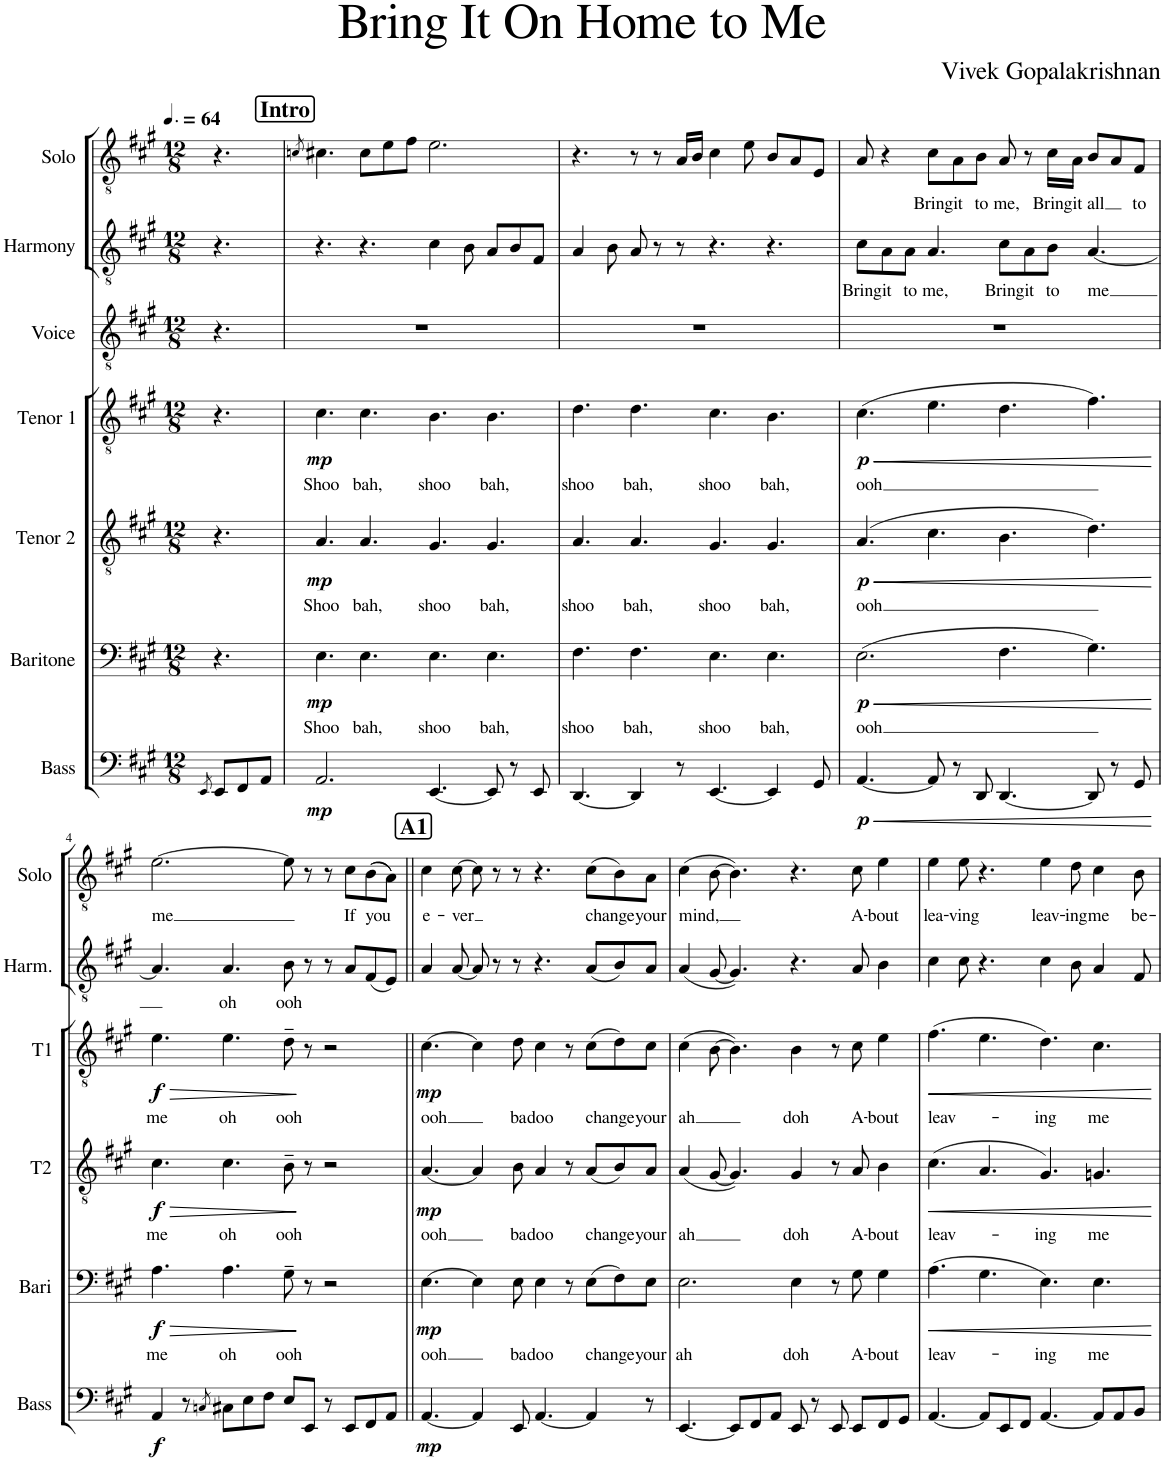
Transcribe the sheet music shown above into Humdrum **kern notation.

**kern	**dynam	**kern	**text	**dynam	**kern	**text	**dynam	**kern	**text	**dynam	**kern	**kern	**text	**kern	**text
*part7	*part7	*part6	*part6	*part6	*part5	*part5	*part5	*part4	*part4	*part4	*part3	*part2	*part2	*part1	*part1
*staff7	*staff7	*staff6	*staff6	*staff6	*staff5	*staff5	*staff5	*staff4	*staff4	*staff4	*staff3	*staff2	*staff2	*staff1	*staff1
*I"Bass	*	*I"Baritone	*	*	*I"Tenor 2	*	*	*I"Tenor 1	*	*	*I"Voice	*I"Harmony	*	*I"Solo	*
*I'Bass	*	*I'Bari	*	*	*I'T2	*	*	*I'T1	*	*	*I'Vo.	*I'Harm.	*	*I'Solo	*
*clefF4	*	*clefF4	*	*	*clefGv2	*	*	*clefGv2	*	*	*clefGv2	*clefGv2	*	*clefGv2	*
*k[f#c#g#]	*	*k[f#c#g#]	*	*	*k[f#c#g#]	*	*	*k[f#c#g#]	*	*	*k[f#c#g#]	*k[f#c#g#]	*	*k[f#c#g#]	*
*M12/8	*	*M12/8	*	*	*M12/8	*	*	*M12/8	*	*	*M12/8	*M12/8	*	*M12/8	*
*MM96	*	*MM96	*	*	*MM96	*	*	*MM96	*	*	*MM96	*MM96	*	*MM96	*
=	=	=	=	=	=	=	=	=	=	=	=	=	=	=	=
8qEE/	.	.	.	.	.	.	.	.	.	.	.	.	.	.	.
8EE/L	.	4.r	.	.	4.r	.	.	4.r	.	.	4.r	4.r	.	4.r	.
8FF#/	.	.	.	.	.	.	.	.	.	.	.	.	.	.	.
8AA/J	.	.	.	.	.	.	.	.	.	.	.	.	.	.	.
!!LO:REH:place=s1:a:B:cj:fs=14:t=Intro
=1	=1	=1	=1	=1	=1	=1	=1	=1	=1	=1	=1	=1	=1	=1	=1
.	.	.	.	.	.	.	.	.	.	.	.	.	.	8qcn/	.
!	!LO:DY:b	!	!LO:LY:b	!LO:DY:b	!	!LO:LY:b	!LO:DY:b	!	!LO:LY:b	!LO:DY:b	!	!	!	!	!
2.AA/	mp	4.E\	Shoo	mp	4.A/	Shoo	mp	4.c#\	Shoo	mp	1.r	4.r	.	4.c#X\	.
!	!	!	!LO:LY:b	!	!	!LO:LY:b	!	!	!LO:LY:b	!	!	!	!	!	!
.	.	4.E\	bah,	.	4.A/	bah,	.	4.c#\	bah,	.	.	4.r	.	8c#\L	.
.	.	.	.	.	.	.	.	.	.	.	.	.	.	8e\	.
.	.	.	.	.	.	.	.	.	.	.	.	.	.	8f#\J	.
!	!	!	!LO:LY:b	!	!	!LO:LY:b	!	!	!LO:LY:b	!	!	!	!	!	!
[4.EE/	.	4.E\	shoo	.	4.G#/	shoo	.	4.B\	shoo	.	.	4c#\	.	2.e\	.
.	.	.	.	.	.	.	.	.	.	.	.	8B\	.	.	.
!	!	!	!LO:LY:b	!	!	!LO:LY:b	!	!	!LO:LY:b	!	!	!	!	!	!
8EE/]	.	4.E\	bah,	.	4.G#/	bah,	.	4.B\	bah,	.	.	8A/L	.	.	.
8r	.	.	.	.	.	.	.	.	.	.	.	8B/	.	.	.
8EE/	.	.	.	.	.	.	.	.	.	.	.	8F#/J	.	.	.
=2	=2	=2	=2	=2	=2	=2	=2	=2	=2	=2	=2	=2	=2	=2	=2
!	!	!	!LO:LY:b	!	!	!LO:LY:b	!	!	!LO:LY:b	!	!	!	!	!	!
[4.DD/	.	4.F#\	shoo	.	4.A/	shoo	.	4.d\	shoo	.	1.r	4A/	.	4.r	.
.	.	.	.	.	.	.	.	.	.	.	.	8B\	.	.	.
!	!	!	!LO:LY:b	!	!	!LO:LY:b	!	!	!LO:LY:b	!	!	!	!	!	!
4DD/]	.	4.F#\	bah,	.	4.A/	bah,	.	4.d\	bah,	.	.	8A/	.	8r	.
.	.	.	.	.	.	.	.	.	.	.	.	8r	.	8r	.
8r	.	.	.	.	.	.	.	.	.	.	.	8r	.	16A/LL	.
.	.	.	.	.	.	.	.	.	.	.	.	.	.	16B/JJ	.
!	!	!	!LO:LY:b	!	!	!LO:LY:b	!	!	!LO:LY:b	!	!	!	!	!	!
[4.EE/	.	4.E\	shoo	.	4.G#/	shoo	.	4.c#\	shoo	.	.	4.r	.	4c#\	.
.	.	.	.	.	.	.	.	.	.	.	.	.	.	8e\	.
!	!	!	!LO:LY:b	!	!	!LO:LY:b	!	!	!LO:LY:b	!	!	!	!	!	!
4EE/]	.	4.E\	bah,	.	4.G#/	bah,	.	4.B\	bah,	.	.	4.r	.	8B/L	.
.	.	.	.	.	.	.	.	.	.	.	.	.	.	8A/	.
8GG#/	.	.	.	.	.	.	.	.	.	.	.	.	.	8E/J	.
=3	=3	=3	=3	=3	=3	=3	=3	=3	=3	=3	=3	=3	=3	=3	=3
!	!LO:HP:b	!	!LO:LY:b	!LO:HP:b	!	!LO:LY:b	!LO:HP:b	!	!LO:LY:b	!LO:HP:b	!	!	!LO:LY:b	!	!
!	!LO:DY:n=1:b	!	!	!LO:DY:n=1:b	!	!	!LO:DY:n=1:b	!	!	!LO:DY:n=1:b	!	!	!	!	!
[4.AA/	< p	(2.E\	ooh	< p	(4.A/	ooh	< p	(4.c#\	ooh	< p	1.r	8c#\L	Bring	8A/	.
!	!	!	!	!	!	!	!	!	!	!	!	!	!LO:LY:b	!	!
.	.	.	.	.	.	.	.	.	.	.	.	8A\	it	4r	.
!	!	!	!	!	!	!	!	!	!	!	!	!	!LO:LY:b	!	!
.	.	.	.	.	.	.	.	.	.	.	.	8A\J	to	.	.
!	!	!	!	!	!	!	!	!	!	!	!	!	!LO:LY:b	!	!LO:LY:b
8AA/]	.	.	.	.	4.c#\	.	.	4.e\	.	.	.	4.A/	me,	8c#\L	Bring
!	!	!	!	!	!	!	!	!	!	!	!	!	!	!	!LO:LY:b
8r	.	.	.	.	.	.	.	.	.	.	.	.	.	8A\	it
!	!	!	!	!	!	!	!	!	!	!	!	!	!	!	!LO:LY:b
8DD/	.	.	.	.	.	.	.	.	.	.	.	.	.	8B\J	to
!	!	!	!	!	!	!	!	!	!	!	!	!	!LO:LY:b	!	!LO:LY:b
[4.DD/	.	4.F#\	.	.	4.B\	.	.	4.d\	.	.	.	8c#\L	Bring	8A/	me,
!	!	!	!	!	!	!	!	!	!	!	!	!	!LO:LY:b	!	!
.	.	.	.	.	.	.	.	.	.	.	.	8A\	it	8r	.
!	!	!	!	!	!	!	!	!	!	!	!	!	!LO:LY:b	!	!LO:LY:b
.	.	.	.	.	.	.	.	.	.	.	.	8B\J	to	16c#\LL	Bring
!	!	!	!	!	!	!	!	!	!	!	!	!	!	!	!LO:LY:b
.	.	.	.	.	.	.	.	.	.	.	.	.	.	16A\JJ	it
!	!	!	!	!	!	!	!	!	!	!	!	!	!LO:LY:b	!	!LO:LY:b
8DD/]	.	4.G#\)	.	.	4.d\)	.	.	4.f#\)	.	.	.	[4.A/	me	8B/L	all
8r	.	.	.	.	.	.	.	.	.	.	.	.	.	8A/	.
!	!	!	!	!	!	!	!	!	!	!	!	!	!	!	!LO:LY:b
8GG#/	.	.	.	.	.	.	.	.	.	.	.	.	.	8F#/J	to
.	[	.	.	[	.	.	[	.	.	[	.	.	.	.	.
!!LO:LB:g=z
=4	=4	=4	=4	=4	=4	=4	=4	=4	=4	=4	=4	=4	=4	=4	=4
!	!LO:DY:b	!	!LO:LY:b	!LO:HP:b	!	!LO:LY:b	!LO:HP:b	!	!LO:LY:b	!LO:HP:b	!	!	!	!	!LO:LY:b
!	!	!	!	!LO:DY:n=1:b	!	!	!LO:DY:n=1:b	!	!	!LO:DY:n=1:b	!	!	!	!	!
4AA/	f	4.A\	me	> f	4.c#\	me	> f	4.e\	me	> f	1.r	4.A/]	.	[2.e\	me
8r	.	.	.	.	.	.	.	.	.	.	.	.	.	.	.
8qCn/	.	.	.	.	.	.	.	.	.	.	.	.	.	.	.
!	!	!	!LO:LY:b	!	!	!LO:LY:b	!	!	!LO:LY:b	!	!	!	!LO:LY:b	!	!
8C#X\L	.	4.A\	oh	.	4.c#\	oh	.	4.e\	oh	.	.	4.A/	oh	.	.
8E\	.	.	.	.	.	.	.	.	.	.	.	.	.	.	.
8F#\J	.	.	.	.	.	.	.	.	.	.	.	.	.	.	.
!	!	!	!LO:LY:b	!	!	!LO:LY:b	!	!	!LO:LY:b	!	!	!	!LO:LY:b	!	!
8E/L	.	8G#~\	ooh	.	8B~\	ooh	.	8d~\	ooh	.	.	8B\	ooh	8e\]	.
8EE/J	.	8r	.	]	8r	.	]	8r	.	]	.	8r	.	8r	.
8r	.	2r	.	.	2r	.	.	2r	.	.	.	8r	.	8r	.
!	!	!	!	!	!	!	!	!	!	!	!	!	!	!	!LO:LY:b
8EE/L	.	.	.	.	.	.	.	.	.	.	.	8A/L	.	8c#\L	If
!	!	!	!	!	!	!	!	!	!	!	!	!	!	!	!LO:LY:b
8FF#/	.	.	.	.	.	.	.	.	.	.	.	(8F#/	.	((>8B\	you
8AA/J	.	.	.	.	.	.	.	.	.	.	.	8E/J)	.	8A\J))	.
!!LO:REH:place=s1:a:B:cj:fs=14:t=A1
=5||	=5||	=5||	=5||	=5||	=5||	=5||	=5||	=5||	=5||	=5||	=5||	=5||	=5||	=5||	=5||
!	!LO:DY:b	!	!LO:LY:b	!LO:DY:b	!	!LO:LY:b	!LO:DY:b	!	!LO:LY:b	!LO:DY:b	!	!	!	!	!LO:LY:b
[4.AA/	mp	[4.E\	-ooh	mp	[4.A/	-ooh	mp	[4.c#\	-ooh	mp	1.r	4A/	.	4c#\	e-
!	!	!	!	!	!	!	!	!	!	!	!	!	!	!	!LO:LY:b
.	.	.	.	.	.	.	.	.	.	.	.	[8A/	.	[8c#\	-ver
4AA/]	.	4E\]	.	.	4A/]	.	.	4c#\]	.	.	.	8A/]	.	8c#\]	.
.	.	.	.	.	.	.	.	.	.	.	.	8r	.	8r	.
!	!	!	!LO:LY:b	!	!	!LO:LY:b	!	!	!LO:LY:b	!	!	!	!	!	!
8EE/	.	8E\	ba	.	8B\	ba	.	8d\	ba	.	.	8r	.	8r	.
!	!	!	!LO:LY:b	!	!	!LO:LY:b	!	!	!LO:LY:b	!	!	!	!	!	!
[4.AA/	.	4E\	doo	.	4A/	doo	.	4c#\	doo	.	.	4.r	.	4.r	.
.	.	8r	.	.	8r	.	.	8r	.	.	.	.	.	.	.
!	!	!	!LO:LY:b	!	!	!LO:LY:b	!	!	!LO:LY:b	!	!	!	!	!	!LO:LY:b
4AA/]	.	(8E\L	-change	.	(8A/L	-change	.	(8c#\L	-change	.	.	(8A/L	.	(>8c#\L	-change
.	.	8F#\)	.	.	8B/)	.	.	8d\)	.	.	.	8B/)	.	8B\)	.
!	!	!	!LO:LY:b	!	!	!LO:LY:b	!	!	!LO:LY:b	!	!	!	!	!	!LO:LY:b
8r	.	8E\J	your	.	8A/J	your	.	8c#\J	your	.	.	8A/J	.	8A\J	your
=6	=6	=6	=6	=6	=6	=6	=6	=6	=6	=6	=6	=6	=6	=6	=6
!	!	!	!LO:LY:b	!	!	!LO:LY:b	!	!	!LO:LY:b	!	!	!	!	!	!LO:LY:b
[4.EE/	.	2.E\	-ah	.	(4A/	ah	.	(4c#\	ah	.	1.r	(4A/	.	(4c#\	mind,
.	.	.	.	.	[8G#/	.	.	[8B\	.	.	.	[8G#/	.	[8B\	.
8EE/L]	.	.	.	.	4.G#/])	.	.	4.B\])	.	.	.	4.G#/])	.	4.B\])	.
8FF#/	.	.	.	.	.	.	.	.	.	.	.	.	.	.	.
8AA/J	.	.	.	.	.	.	.	.	.	.	.	.	.	.	.
!	!	!	!LO:LY:b	!	!	!LO:LY:b	!	!	!LO:LY:b	!	!	!	!	!	!
8EE/	.	4E\	doh	.	4G#/	doh	.	4B\	doh	.	.	4.r	.	4.r	.
8r	.	.	.	.	.	.	.	.	.	.	.	.	.	.	.
8EE/	.	8r	.	.	8r	.	.	8r	.	.	.	.	.	.	.
!	!	!	!LO:LY:b	!	!	!LO:LY:b	!	!	!LO:LY:b	!	!	!	!	!	!LO:LY:b
8EE/L	.	8G#\	A-	.	8A/	A-	.	8c#\	A-	.	.	8A/	.	8c#\	A-
!	!	!	!LO:LY:b	!	!	!LO:LY:b	!	!	!LO:LY:b	!	!	!	!	!	!LO:LY:b
8FF#/	.	4G#\	-bout	.	4B\	-bout	.	4e\	-bout	.	.	4B\	.	4e\	-bout
8GG#/J	.	.	.	.	.	.	.	.	.	.	.	.	.	.	.
=7	=7	=7	=7	=7	=7	=7	=7	=7	=7	=7	=7	=7	=7	=7	=7
!	!	!	!LO:LY:b	!LO:HP:b	!	!LO:LY:b	!LO:HP:b	!	!LO:LY:b	!LO:HP:b	!	!	!	!	!LO:LY:b
[4.AA/	.	(4.A\	leav-	<	(4.c#\	leav-	<	(4.f#\	leav-	<	1.r	4c#\	.	4e\	lea-
!	!	!	!	!	!	!	!	!	!	!	!	!	!	!	!LO:LY:b
.	.	.	.	.	.	.	.	.	.	.	.	8c#\	.	8e\	-ving
8AA/L]	.	4.G#\	.	.	4.A/	.	.	4.e\	.	.	.	4.r	.	4.r	.
8EE/	.	.	.	.	.	.	.	.	.	.	.	.	.	.	.
8FF#/J	.	.	.	.	.	.	.	.	.	.	.	.	.	.	.
!	!	!	!LO:LY:b	!	!	!LO:LY:b	!	!	!LO:LY:b	!	!	!	!	!	!LO:LY:b
[4.AA/	.	4.E\)	-ing	.	4.G#/)	-ing	.	4.d\)	-ing	.	.	4c#\	.	4e\	leav-
!	!	!	!	!	!	!	!	!	!	!	!	!	!	!	!LO:LY:b
.	.	.	.	.	.	.	.	.	.	.	.	8B\	.	8d\	-ing
!	!	!	!LO:LY:b	!	!	!LO:LY:b	!	!	!LO:LY:b	!	!	!	!	!	!LO:LY:b
8AA/L]	.	4.E\	me	.	4.Gn/	me	.	4.c#\	me	.	.	4A/	.	4c#\	me
8AA/	.	.	.	.	.	.	.	.	.	.	.	.	.	.	.
!	!	!	!	!	!	!	!	!	!	!	!	!	!	!	!LO:LY:b
8BB/J	.	.	.	.	.	.	.	.	.	.	.	8F#/	.	8B\	be-
.	.	.	.	[	.	.	[	.	.	[	.	.	.	.	.
=	=	=	=	=	=	=	=	=	=	=	=	=	=	=	=
*-	*-	*-	*-	*-	*-	*-	*-	*-	*-	*-	*-	*-	*-	*-	*-
